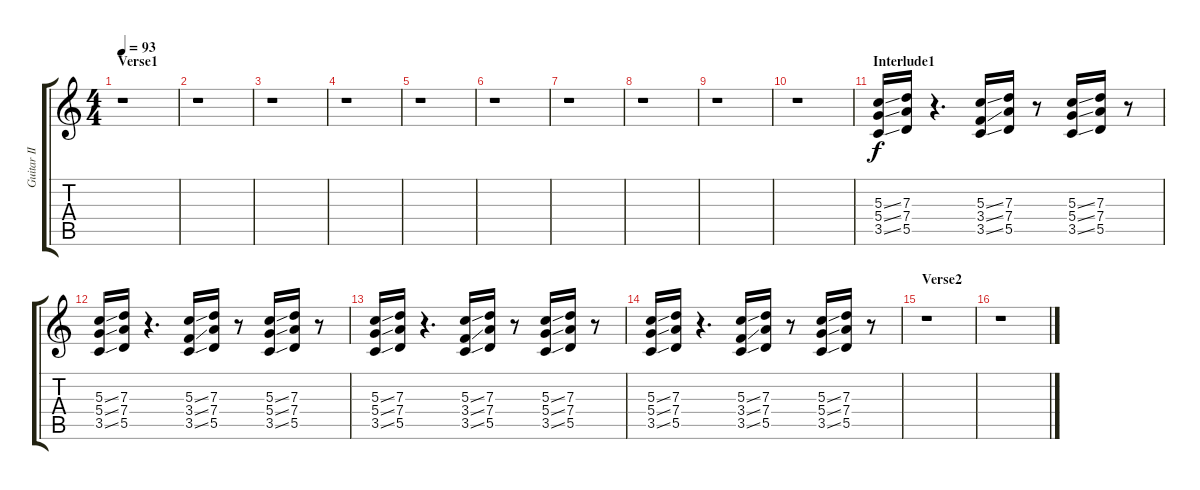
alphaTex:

\track ("Guitar II - Bard Torstensen" "Guitar II ") {instrument overdrivenguitar}
\staff {score tabs}
\tuning (E4 B3 G3 D3 A2 D2) {hide}
\ts (4 4)
\section ("" "Verse1")
\tempo 93
\clef g2
\ks c
r.1{dy f} |
r.1 |
r.1 |
r.1 |
r.1 |
r.1 |
r.1 |
r.1 |
r.1 |
r.1 |
\section ("" "Interlude1")
(5.3{ss} 5.4{ss} 3.5{ss}).16 (7.3 7.4 5.5).16 r.4{d} (5.3{ss} 3.4{ss} 3.5{ss}).16 (7.3 7.4 5.5).16 r.8 (5.3{ss} 5.4{ss} 3.5{ss}).16 (7.3 7.4 5.5).16 r.8 |
(5.3{ss} 5.4{ss} 3.5{ss}).16 (7.3 7.4 5.5).16 r.4{d} (5.3{ss} 3.4{ss} 3.5{ss}).16 (7.3 7.4 5.5).16 r.8 (5.3{ss} 5.4{ss} 3.5{ss}).16 (7.3 7.4 5.5).16 r.8 |
(5.3{ss} 5.4{ss} 3.5{ss}).16 (7.3 7.4 5.5).16 r.4{d} (5.3{ss} 3.4{ss} 3.5{ss}).16 (7.3 7.4 5.5).16 r.8 (5.3{ss} 5.4{ss} 3.5{ss}).16 (7.3 7.4 5.5).16 r.8 |
(5.3{ss} 5.4{ss} 3.5{ss}).16 (7.3 7.4 5.5).16 r.4{d} (5.3{ss} 3.4{ss} 3.5{ss}).16 (7.3 7.4 5.5).16 r.8 (5.3{ss} 5.4{ss} 3.5{ss}).16 (7.3 7.4 5.5).16 r.8 |
\section ("" "Verse2")
r.1 |
r.1
